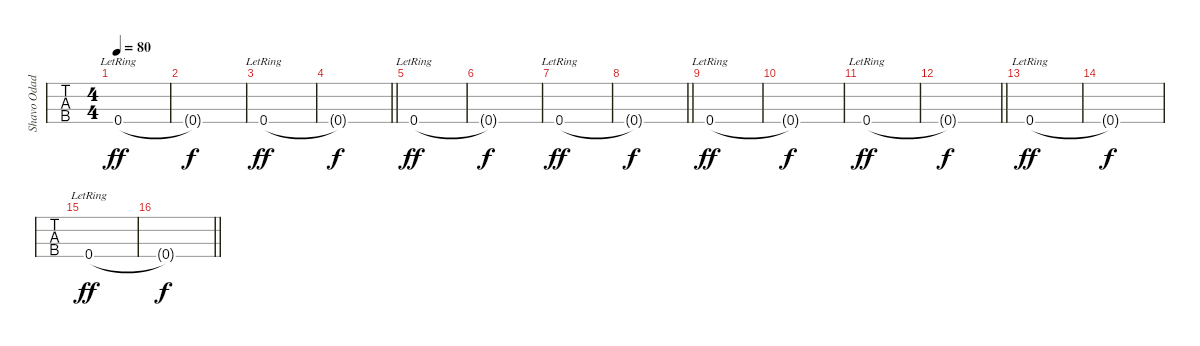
\track ("Shavo Odadjian (bass)" "Shavo Odad") {instrument electricbasspick}
\staff {tabs}
\tuning (G2 D2 A1 D1) {hide}
\ts (4 4)
\tempo 80
\clef f4
\ks c
0.4{ac lr}.1{dy ff} |
0.4{t}.1{dy f} |
0.4{ac lr}.1{dy ff} |
\barLineRight lightlight
0.4{t}.1{dy f} |
0.4{ac lr}.1{dy ff} |
0.4{t}.1{dy f} |
0.4{ac lr}.1{dy ff} |
\barLineRight lightlight
0.4{t}.1{dy f} |
0.4{ac lr}.1{dy ff} |
0.4{t}.1{dy f} |
0.4{ac lr}.1{dy ff} |
\barLineRight lightlight
0.4{t}.1{dy f} |
0.4{ac lr}.1{dy ff} |
0.4{t}.1{dy f} |
0.4{ac lr}.1{dy ff} |
\barLineRight lightlight
0.4{t}.1{dy f}
